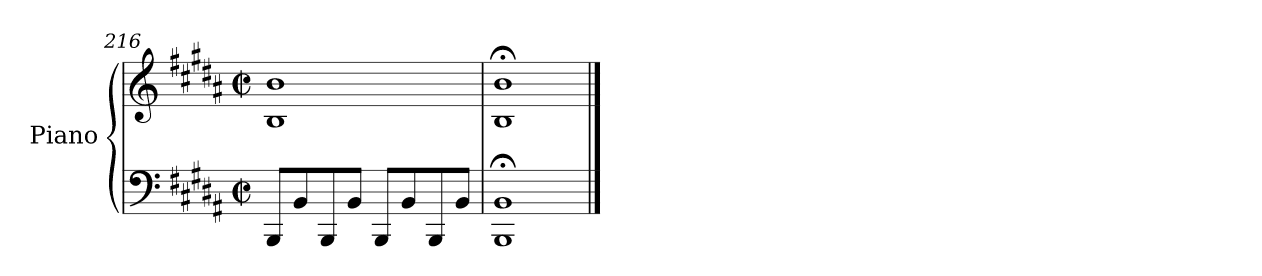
**kern	**kern
*part1	*part1
*staff2	*staff1
*I"Piano	*
*I'Pno.	*
*clefF4	*clefG2
*k[f#c#g#d#a#]	*k[f#c#g#d#a#]
*M2/2	*M2/2
*met(c|)	*met(c|)
=216	=216
8BBB/L	1B 1b
8BB/	.
8BBB/	.
8BB/J	.
8BBB/L	.
8BB/	.
8BBB/	.
8BB/J	.
=217	=217
1BBB;< 1BB;<	1B;< 1b;<
==	==
*-	*-
